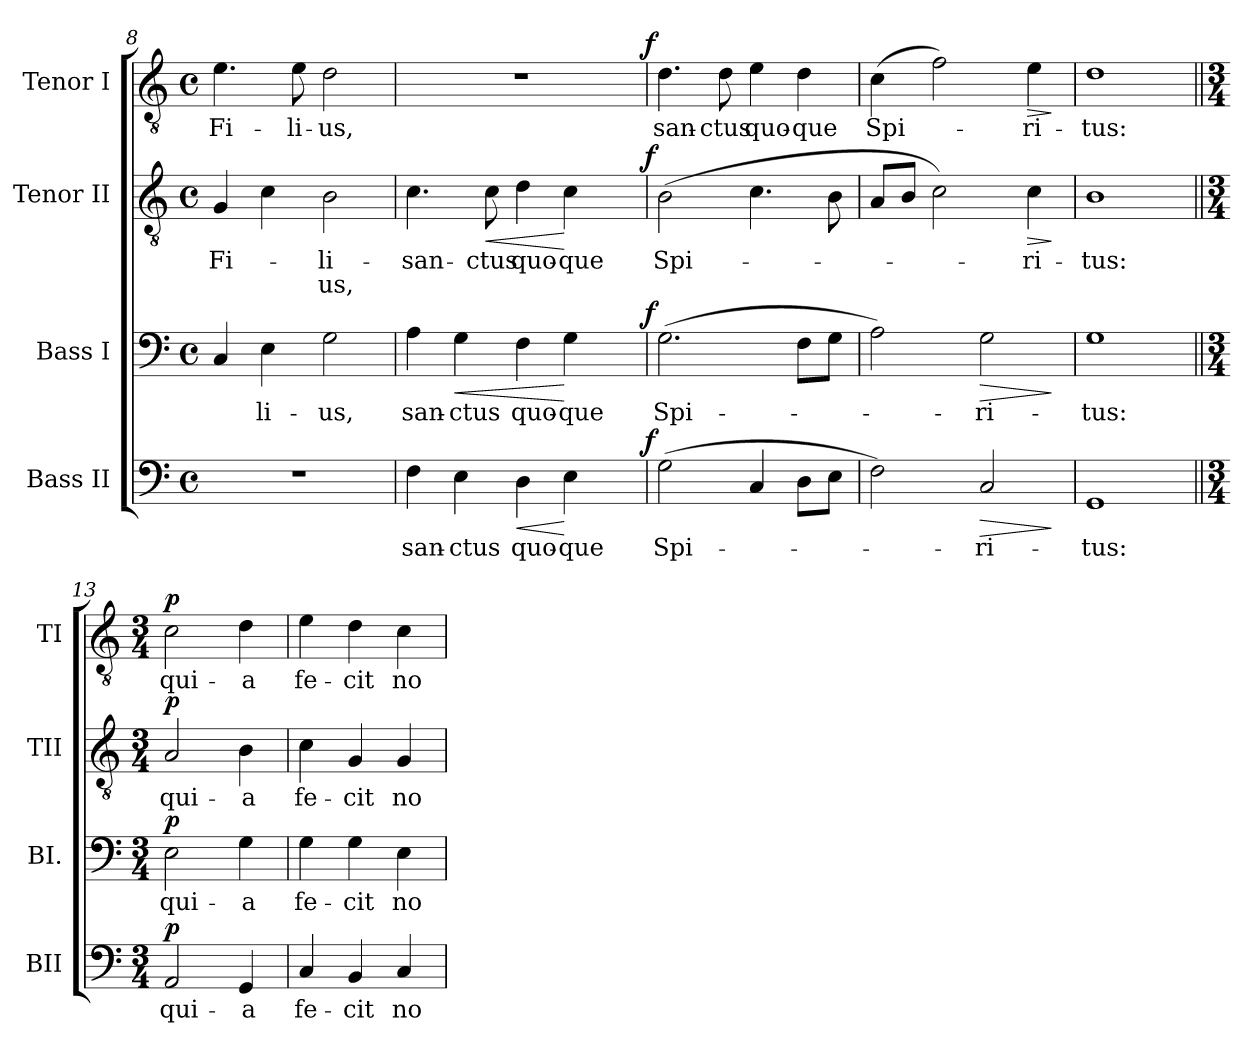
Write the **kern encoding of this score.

**kern	**text	**dynam	**kern	**text	**dynam	**kern	**text	**text	**dynam	**kern	**text	**dynam
*part4	*part4	*part4	*part3	*part3	*part3	*part2	*part2	*part2	*part2	*part1	*part1	*part1
*staff4	*staff4	*staff4	*staff3	*staff3	*staff3	*staff2	*staff2	*staff2	*staff2	*staff1	*staff1	*staff1
*I"Bass II	*	*	*I"Bass I	*	*	*I"Tenor II	*	*	*	*I"Tenor I	*	*
*I'BII	*	*	*I'BI.	*	*	*I'TII	*	*	*	*I'TI	*	*
*clefF4	*	*	*clefF4	*	*	*clefGv2	*	*	*	*clefGv2	*	*
*	*	*	*	*	*	*ITrd7c12	*	*	*	*ITrd7c12	*	*
*k[]	*	*	*k[]	*	*	*k[]	*	*	*	*k[]	*	*
*C:	*	*	*C:	*	*	*C:	*	*	*	*C:	*	*
*M4/4	*	*	*M4/4	*	*	*M4/4	*	*	*	*M4/4	*	*
*met(c)	*	*	*met(c)	*	*	*met(c)	*	*	*	*met(c)	*	*
=8	=8	=8	=8	=8	=8	=8	=8	=8	=8	=8	=8	=8
!	!	!	!	!	!	!	!LO:LY:b:color=#000000	!	!	!	!	!
!	!	!	!	!	!	!	!	!	!	!	!LO:LY:b:color=#000000	!
1r	.	.	4Ci/	.	.	4GGi/	Fi-	.	.	4.Ei\	Fi-	.
!	!	!	!	!LO:LY:b:color=#000000	!	!	!	!	!	!	!	!
.	.	.	4Ei\	-li-	.	4Ci\	.	.	.	.	.	.
!	!	!	!	!	!	!	!	!	!	!	!LO:LY:b:color=#000000	!
.	.	.	.	.	.	.	.	.	.	8Ei\	-li-	.
!	!	!	!	!LO:LY:b:color=#000000	!	!	!	!	!	!	!	!
!	!	!	!	!	!	!	!LO:LY:b:color=#000000	!LO:LY:b:color=#000000	!	!	!	!
!	!	!	!	!	!	!	!	!	!	!	!LO:LY:b:color=#000000	!
.	.	.	2Gi\	-us,	.	2BBi\	-li-	-us,	.	2Di\	-us,	.
=9	=9	=9	=9	=9	=9	=9	=9	=9	=9	=9	=9	=9
!	!LO:LY:b:color=#000000	!	!	!	!	!	!	!	!	!	!	!
!	!	!	!	!LO:LY:b:color=#000000	!	!	!	!	!	!	!	!
!	!	!	!	!	!	!	!LO:LY:b:color=#000000	!	!	!	!	!
*^	*	*	*^	*	*	*^	*	*	*	*^	*	*
4Fi\	2ryy	san-	.	4Ai\	2ryy	san-	.	4.Ci\	2ryy	san-	.	.	1r	2ryy	.	.
!	!	!LO:LY:b:color=#000000	!	!	!	!	!	!	!	!	!	!	!	!	!	!
!	!	!	!	!	!	!LO:LY:b:color=#000000	!LO:HP:b	!	!	!	!	!	!	!	!	!
4Ei\	.	-ctus	.	4Gi\	.	-ctus	<	.	.	.	.	.	.	.	.	.
!	!	!	!	!	!	!	!	!	!	!LO:LY:b:color=#000000	!	!LO:HP:b	!	!	!	!
.	.	.	.	.	.	.	.	8Ci\	.	-ctus	.	<	.	.	.	.
!	!	!LO:LY:b:color=#000000	!LO:HP:b	!	!	!	!	!	!	!	!	!	!	!	!	!
!	!	!	!	!	!	!LO:LY:b:color=#000000	!	!	!	!	!	!	!	!	!	!
!	!	!	!	!	!	!	!	!	!	!LO:LY:b:color=#000000	!	!	!	!	!	!
4Di\	4ryy	quo-	<	4Fi\	4ryy	quo-	.	4Di\	4ryy	quo-	.	.	.	4ryy	.	.
!	!	!LO:LY:b:color=#000000	!	!	!	!	!	!	!	!	!	!	!	!	!	!
!	!	!	!	!	!	!LO:LY:b:color=#000000	!	!	!	!	!	!	!	!	!	!
!	!	!	!	!	!	!	!	!	!	!LO:LY:b:color=#000000	!	!	!	!	!	!
4Ei\	8ryy	-que	[	4Gi\	8ryy	-que	[	4Ci\	8ryy	-que	.	[	.	8ryy	.	.
.	16ryy	.	.	.	16ryy	.	.	.	16ryy	.	.	.	.	16ryy	.	.
.	32ryy	.	.	.	32ryy	.	.	.	32ryy	.	.	.	.	32ryy	.	.
.	64ryy	.	.	.	64ryy	.	.	.	64ryy	.	.	.	.	64ryy	.	.
.	128...ryy	.	.	.	128...ryy	.	.	.	128...ryy	.	.	.	.	128...ryy	.	.
.	1024ryy	.	f	.	1024ryy	.	f	.	1024ryy	.	.	f	.	1024ryy	.	f
*v	*v	*	*	*	*	*	*	*v	*v	*	*	*	*v	*v	*	*
*	*	*	*v	*v	*	*	*	*	*	*	*	*	*
=10	=10	=10	=10	=10	=10	=10	=10	=10	=10	=10	=10	=10
*^	*	*	*^	*	*	*^	*	*	*	*^	*	*
!	!	!LO:LY:b:color=#000000	!	!	!	!	!	!	!	!	!	!	!	!	!	!
*v	*v	*	*	*	*	*	*	*v	*v	*	*	*	*v	*v	*	*
*	*	*	*v	*v	*	*	*	*	*	*	*	*	*
*^	*	*	*^	*	*	*^	*	*	*	*^	*	*
!	!	!	!	!	!	!LO:LY:b:color=#000000	!	!	!	!	!	!	!	!	!	!
*v	*v	*	*	*	*	*	*	*v	*v	*	*	*	*v	*v	*	*
*	*	*	*v	*v	*	*	*	*	*	*	*	*	*
*^	*	*	*^	*	*	*^	*	*	*	*^	*	*
!	!	!	!	!	!	!	!	!	!	!LO:LY:b:color=#000000	!	!	!	!	!	!
*v	*v	*	*	*	*	*	*	*v	*v	*	*	*	*v	*v	*	*
*	*	*	*v	*v	*	*	*	*	*	*	*	*	*
*^	*	*	*^	*	*	*^	*	*	*	*^	*	*
!	!	!	!	!	!	!	!	!	!	!	!	!	!	!	!LO:LY:b:color=#000000	!
*v	*v	*	*	*	*	*	*	*v	*v	*	*	*	*v	*v	*	*
*	*	*	*v	*v	*	*	*	*	*	*	*	*	*
(2Gi\	Spi-	.	(2.Gi\	Spi-	.	(2BBi\	Spi-	.	.	4.Di\	san-	.
!	!	!	!	!	!	!	!	!	!	!	!LO:LY:b:color=#000000	!
.	.	.	.	.	.	.	.	.	.	8Di\	-ctus	.
!	!	!	!	!	!	!	!	!	!	!	!LO:LY:b:color=#000000	!
4Ci/	.	.	.	.	.	4.Ci\	.	.	.	4Ei\	quo-	.
!	!	!	!	!	!	!	!	!	!	!	!LO:LY:b:color=#000000	!
8Di\L	.	.	8Fi\L	.	.	.	.	.	.	4Di\	-que	.
8Ei\J	.	.	8Gi\J	.	.	8BBi\	.	.	.	.	.	.
=11	=11	=11	=11	=11	=11	=11	=11	=11	=11	=11	=11	=11
!	!	!	!	!	!	!	!	!	!	!	!LO:LY:b:color=#000000	!
2Fi\)	.	.	2Ai\)	.	.	8AAi/L	.	.	.	(4Ci\	Spi-	.
.	.	.	.	.	.	8BBi/J	.	.	.	.	.	.
.	.	.	.	.	.	2Ci\)	.	.	.	2Fi\)	.	.
!	!LO:LY:b:color=#000000	!LO:HP:b	!	!	!	!	!	!	!	!	!	!
!	!	!	!	!LO:LY:b:color=#000000	!LO:HP:b	!	!	!	!	!	!	!
2Ci/	-ri-	>	2Gi\	-ri-	>	.	.	.	.	.	.	.
!	!	!	!	!	!	!	!LO:LY:b:color=#000000	!	!LO:HP:b	!	!	!
!	!	!	!	!	!	!	!	!	!	!	!LO:LY:b:color=#000000	!LO:HP:b
.	.	.	.	.	.	4Ci\	-ri-	.	>	4Ei\	-ri-	>
.	.	]	.	.	]	.	.	.	]	.	.	]
=12	=12	=12	=12	=12	=12	=12	=12	=12	=12	=12	=12	=12
!	!LO:LY:b:color=#000000	!	!	!	!	!	!	!	!	!	!	!
!	!	!	!	!LO:LY:b:color=#000000	!	!	!	!	!	!	!	!
!	!	!	!	!	!	!	!LO:LY:b:color=#000000	!	!	!	!	!
!	!	!	!	!	!	!	!	!	!	!	!LO:LY:b:color=#000000	!
1GGi	-tus:	.	1Gi	-tus:	.	1BBi	-tus:	.	.	1Di	-tus:	.
!!LO:PB:g=z
=13||	=13||	=13||	=13||	=13||	=13||	=13||	=13||	=13||	=13||	=13||	=13||	=13||
*M3/4	*	*	*M3/4	*	*	*M3/4	*	*	*	*M3/4	*	*
!	!LO:LY:b:color=#000000	!	!	!	!	!	!	!	!	!	!	!
!	!	!	!	!LO:LY:b:color=#000000	!	!	!	!	!	!	!	!
!	!	!	!	!	!	!	!LO:LY:b:color=#000000	!	!	!	!	!
!	!	!	!	!	!	!	!	!	!	!	!LO:LY:b:color=#000000	!
2AAi/	qui-	p	2Ei\	qui-	p	2AAi/	qui-	.	p	2Ci\	qui-	p
!	!LO:LY:b:color=#000000	!	!	!	!	!	!	!	!	!	!	!
!	!	!	!	!LO:LY:b:color=#000000	!	!	!	!	!	!	!	!
!	!	!	!	!	!	!	!LO:LY:b:color=#000000	!	!	!	!	!
!	!	!	!	!	!	!	!	!	!	!	!LO:LY:b:color=#000000	!
4GGi/	-a	.	4Gi\	-a	.	4BBi\	-a	.	.	4Di\	-a	.
=14	=14	=14	=14	=14	=14	=14	=14	=14	=14	=14	=14	=14
!	!LO:LY:b:color=#000000	!	!	!	!	!	!	!	!	!	!	!
!	!	!	!	!LO:LY:b:color=#000000	!	!	!	!	!	!	!	!
!	!	!	!	!	!	!	!LO:LY:b:color=#000000	!	!	!	!	!
!	!	!	!	!	!	!	!	!	!	!	!LO:LY:b:color=#000000	!
4Ci/	fe-	.	4Gi\	fe-	.	4Ci\	fe-	.	.	4Ei\	fe-	.
!	!LO:LY:b:color=#000000	!	!	!	!	!	!	!	!	!	!	!
!	!	!	!	!LO:LY:b:color=#000000	!	!	!	!	!	!	!	!
!	!	!	!	!	!	!	!LO:LY:b:color=#000000	!	!	!	!	!
!	!	!	!	!	!	!	!	!	!	!	!LO:LY:b:color=#000000	!
4BBi/	-cit	.	4Gi\	-cit	.	4GGi/	-cit	.	.	4Di\	-cit	.
!	!LO:LY:b:color=#000000	!	!	!	!	!	!	!	!	!	!	!
!	!	!	!	!LO:LY:b:color=#000000	!	!	!	!	!	!	!	!
!	!	!	!	!	!	!	!LO:LY:b:color=#000000	!	!	!	!	!
!	!	!	!	!	!	!	!	!	!	!	!LO:LY:b:color=#000000	!
4Ci/	no-	.	4Ei\	no-	.	4GGi/	no-	.	.	4Ci\	no-	.
=	=	=	=	=	=	=	=	=	=	=	=	=
*-	*-	*-	*-	*-	*-	*-	*-	*-	*-	*-	*-	*-
